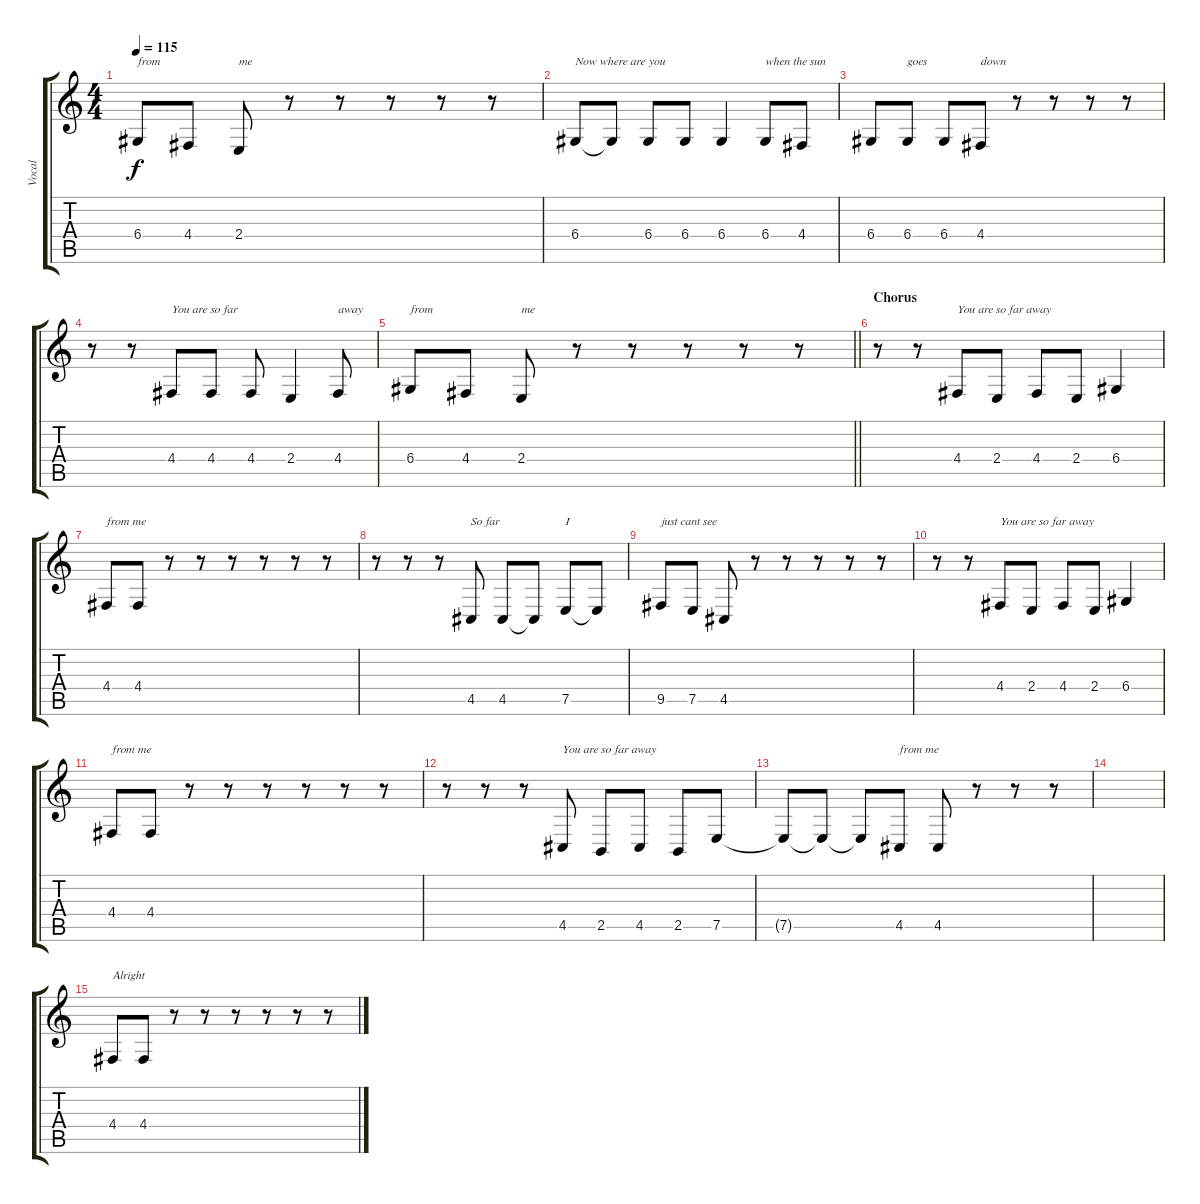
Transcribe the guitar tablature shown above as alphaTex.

\track ("Vocal" "Vocal") {instrument oboe}
\staff {score tabs}
\tuning (E4 B3 G3 D3 A2 E2) {hide}
\ts (4 4)
\tempo 115
\clef g2
\ks c
6.4.8{txt "from" dy f} 4.4.8 2.4.8{txt "me"} r.8 r.8 r.8 r.8 r.8 |
6.4.8{txt "Now where are you"} 6.4{t}.8 6.4.8 6.4.8 6.4.4 6.4.8{txt "when the sun"} 4.4.8 |
6.4.8 6.4.8{txt "goes"} 6.4.8 4.4.8{txt "down"} r.8 r.8 r.8 r.8 |
r.8 r.8 4.4.8{txt "You are so far "} 4.4.8 4.4.8 2.4.4 4.4.8{txt "away "} |
\barLineRight lightlight
6.4.8{txt "from"} 4.4.8 2.4.8{txt "me"} r.8 r.8 r.8 r.8 r.8 |
\section ("" "Chorus")
r.8 r.8 4.4.8{txt "You are so far away"} 2.4.8 4.4.8 2.4.8 6.4.4 |
4.4.8{txt "from me"} 4.4.8 r.8 r.8 r.8 r.8 r.8 r.8 |
r.8 r.8 r.8 4.5.8{txt "So far"} 4.5.8 4.5{t}.8 7.5.8{txt "I"} 7.5{t}.8 |
9.5.8{txt "just cant see"} 7.5.8 4.5.8 r.8 r.8 r.8 r.8 r.8 |
r.8 r.8 4.4.8{txt "You are so far away"} 2.4.8 4.4.8 2.4.8 6.4.4 |
4.4.8{txt "from me"} 4.4.8 r.8 r.8 r.8 r.8 r.8 r.8 |
r.8 r.8 r.8 4.5.8{txt "You are so far away"} 2.5.8 4.5.8 2.5.8 7.5.8 |
7.5{t}.8 7.5{t}.8 7.5{t}.8 4.5.8{txt "from me"} 4.5.8 r.8 r.8 r.8 |
|
4.4.8{txt "Alright"} 4.4.8 r.8 r.8 r.8 r.8 r.8 r.8
